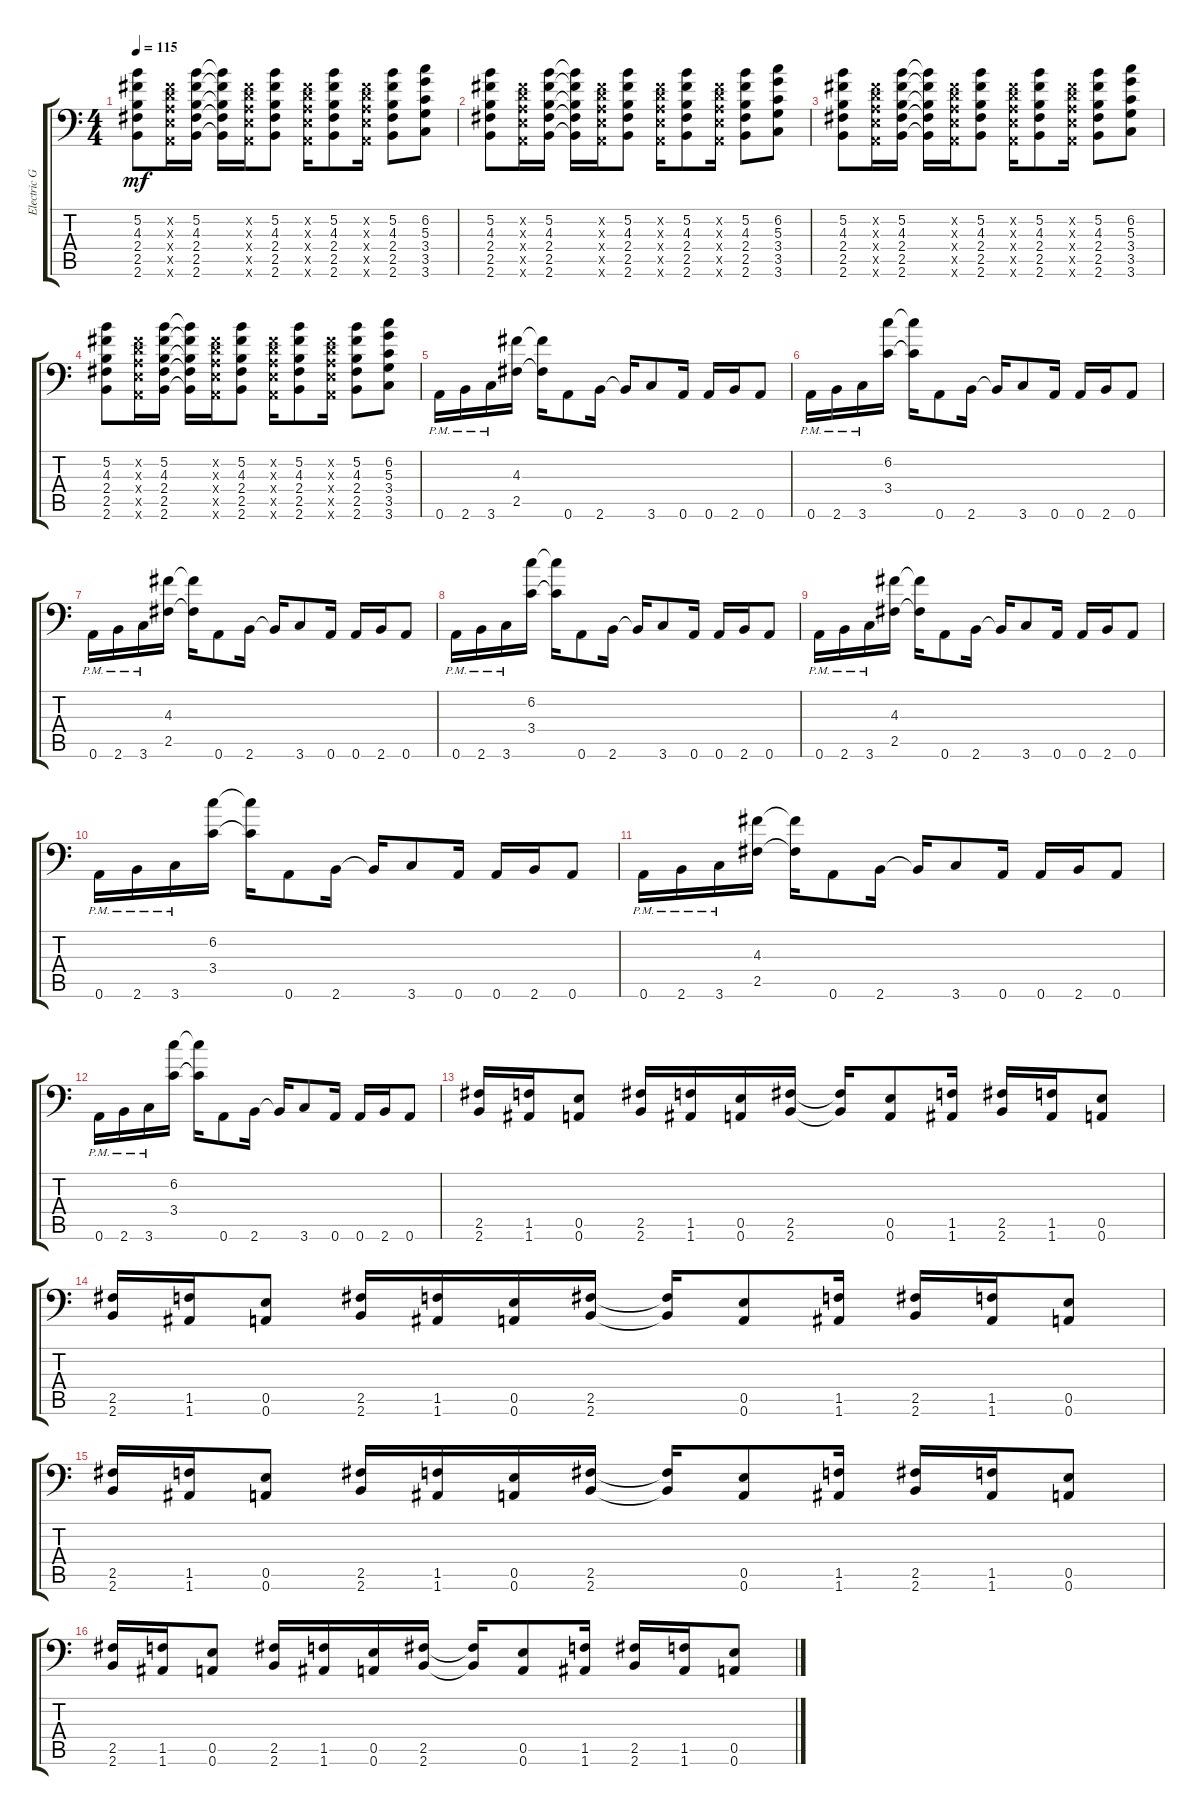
\track ("Electric Guitar II <麗>" "Electric G") {instrument distortionguitar}
\staff {score tabs}
\tuning (B3 Gb3 D3 A2 E2 A1) {hide}
\ts (4 4)
\tempo 115
\clef f4
\ks c
(5.2 4.3 2.4 2.5 2.6).8{dy mf} (0.2{x} 0.3{x} 0.4{x} 0.5{x} 0.6{x}).16 (5.2 4.3 2.4 2.5 2.6).16 (5.2{t} 4.3{t} 2.4{t} 2.5{t} 2.6{t}).16 (0.2{x} 0.3{x} 0.4{x} 0.5{x} 0.6{x}).16 (5.2 4.3 2.4 2.5 2.6).8 (0.2{x} 0.3{x} 0.4{x} 0.5{x} 0.6{x}).16 (5.2 4.3 2.4 2.5 2.6).8 (0.2{x} 0.3{x} 0.4{x} 0.5{x} 0.6{x}).16 (5.2 4.3 2.4 2.5 2.6).8 (6.2 5.3 3.4 3.5 3.6).8 |
(5.2 4.3 2.4 2.5 2.6).8 (0.2{x} 0.3{x} 0.4{x} 0.5{x} 0.6{x}).16 (5.2 4.3 2.4 2.5 2.6).16 (5.2{t} 4.3{t} 2.4{t} 2.5{t} 2.6{t}).16 (0.2{x} 0.3{x} 0.4{x} 0.5{x} 0.6{x}).16 (5.2 4.3 2.4 2.5 2.6).8 (0.2{x} 0.3{x} 0.4{x} 0.5{x} 0.6{x}).16 (5.2 4.3 2.4 2.5 2.6).8 (0.2{x} 0.3{x} 0.4{x} 0.5{x} 0.6{x}).16 (5.2 4.3 2.4 2.5 2.6).8 (6.2 5.3 3.4 3.5 3.6).8 |
(5.2 4.3 2.4 2.5 2.6).8 (0.2{x} 0.3{x} 0.4{x} 0.5{x} 0.6{x}).16 (5.2 4.3 2.4 2.5 2.6).16 (5.2{t} 4.3{t} 2.4{t} 2.5{t} 2.6{t}).16 (0.2{x} 0.3{x} 0.4{x} 0.5{x} 0.6{x}).16 (5.2 4.3 2.4 2.5 2.6).8 (0.2{x} 0.3{x} 0.4{x} 0.5{x} 0.6{x}).16 (5.2 4.3 2.4 2.5 2.6).8 (0.2{x} 0.3{x} 0.4{x} 0.5{x} 0.6{x}).16 (5.2 4.3 2.4 2.5 2.6).8 (6.2 5.3 3.4 3.5 3.6).8 |
(5.2 4.3 2.4 2.5 2.6).8 (0.2{x} 0.3{x} 0.4{x} 0.5{x} 0.6{x}).16 (5.2 4.3 2.4 2.5 2.6).16 (5.2{t} 4.3{t} 2.4{t} 2.5{t} 2.6{t}).16 (0.2{x} 0.3{x} 0.4{x} 0.5{x} 0.6{x}).16 (5.2 4.3 2.4 2.5 2.6).8 (0.2{x} 0.3{x} 0.4{x} 0.5{x} 0.6{x}).16 (5.2 4.3 2.4 2.5 2.6).8 (0.2{x} 0.3{x} 0.4{x} 0.5{x} 0.6{x}).16 (5.2 4.3 2.4 2.5 2.6).8 (6.2 5.3 3.4 3.5 3.6).8 |
\section ("" "")
0.6{pm}.16 2.6{pm}.16 3.6{pm}.16 (4.3 2.5).16 (4.3{t} 2.5{t}).16 0.6.8 2.6.16 2.6{t}.16 3.6.8 0.6.16 0.6.16 2.6.16 0.6.8 |
0.6{pm}.16 2.6{pm}.16 3.6{pm}.16 (6.2 3.4).16 (6.2{t} 3.4{t}).16 0.6.8 2.6.16 2.6{t}.16 3.6.8 0.6.16 0.6.16 2.6.16 0.6.8 |
0.6{pm}.16 2.6{pm}.16 3.6{pm}.16 (4.3 2.5).16 (4.3{t} 2.5{t}).16 0.6.8 2.6.16 2.6{t}.16 3.6.8 0.6.16 0.6.16 2.6.16 0.6.8 |
0.6{pm}.16 2.6{pm}.16 3.6{pm}.16 (6.2 3.4).16 (6.2{t} 3.4{t}).16 0.6.8 2.6.16 2.6{t}.16 3.6.8 0.6.16 0.6.16 2.6.16 0.6.8 |
0.6{pm}.16 2.6{pm}.16 3.6{pm}.16 (4.3 2.5).16 (4.3{t} 2.5{t}).16 0.6.8 2.6.16 2.6{t}.16 3.6.8 0.6.16 0.6.16 2.6.16 0.6.8 |
0.6{pm}.16 2.6{pm}.16 3.6{pm}.16 (6.2 3.4).16 (6.2{t} 3.4{t}).16 0.6.8 2.6.16 2.6{t}.16 3.6.8 0.6.16 0.6.16 2.6.16 0.6.8 |
0.6{pm}.16 2.6{pm}.16 3.6{pm}.16 (4.3 2.5).16 (4.3{t} 2.5{t}).16 0.6.8 2.6.16 2.6{t}.16 3.6.8 0.6.16 0.6.16 2.6.16 0.6.8 |
0.6{pm}.16 2.6{pm}.16 3.6{pm}.16 (6.2 3.4).16 (6.2{t} 3.4{t}).16 0.6.8 2.6.16 2.6{t}.16 3.6.8 0.6.16 0.6.16 2.6.16 0.6.8 |
\section ("" "")
(2.5 2.6).16 (1.5 1.6).16 (0.5 0.6).8 (2.5 2.6).16 (1.5 1.6).16 (0.5 0.6).16 (2.5 2.6).16 (2.5{t} 2.6{t}).16 (0.5 0.6).8 (1.5 1.6).16 (2.5 2.6).16 (1.5 1.6).16 (0.5 0.6).8 |
(2.5 2.6).16 (1.5 1.6).16 (0.5 0.6).8 (2.5 2.6).16 (1.5 1.6).16 (0.5 0.6).16 (2.5 2.6).16 (2.5{t} 2.6{t}).16 (0.5 0.6).8 (1.5 1.6).16 (2.5 2.6).16 (1.5 1.6).16 (0.5 0.6).8 |
(2.5 2.6).16 (1.5 1.6).16 (0.5 0.6).8 (2.5 2.6).16 (1.5 1.6).16 (0.5 0.6).16 (2.5 2.6).16 (2.5{t} 2.6{t}).16 (0.5 0.6).8 (1.5 1.6).16 (2.5 2.6).16 (1.5 1.6).16 (0.5 0.6).8 |
(2.5 2.6).16 (1.5 1.6).16 (0.5 0.6).8 (2.5 2.6).16 (1.5 1.6).16 (0.5 0.6).16 (2.5 2.6).16 (2.5{t} 2.6{t}).16 (0.5 0.6).8 (1.5 1.6).16 (2.5 2.6).16 (1.5 1.6).16 (0.5 0.6).8
